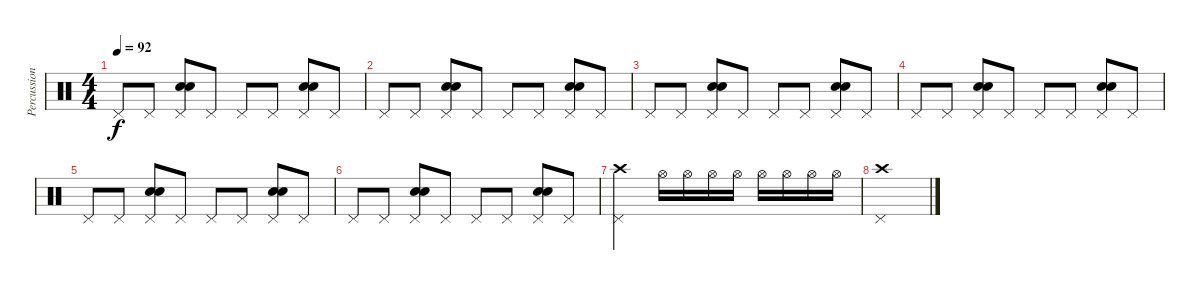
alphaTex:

\track ("Percussions" "Percussion") {instrument percussion}
\staff {score}
\articulation defaults
\ts (4 4)
\tempo 92
\clef neutral
\ks c "Pedal Hi-Hat (hit)".8{dy f} "Pedal Hi-Hat (hit)".8
("Pedal Hi-Hat (hit)" "Snare (hit) 2" "Snare (hit) 2").8 "Pedal Hi-Hat (hit)".8 "Pedal Hi-Hat (hit)".8 "Pedal Hi-Hat (hit)".8 ("Pedal Hi-Hat (hit)" "Snare (hit) 2" "Snare (hit) 2").8 "Pedal Hi-Hat (hit)".8 |
"Pedal Hi-Hat (hit)".8 "Pedal Hi-Hat (hit)".8 ("Pedal Hi-Hat (hit)" "Snare (hit) 2" "Snare (hit) 2").8 "Pedal Hi-Hat (hit)".8 "Pedal Hi-Hat (hit)".8 "Pedal Hi-Hat (hit)".8 ("Pedal Hi-Hat (hit)" "Snare (hit) 2" "Snare (hit) 2").8 "Pedal Hi-Hat (hit)".8 |
"Pedal Hi-Hat (hit)".8 "Pedal Hi-Hat (hit)".8 ("Pedal Hi-Hat (hit)" "Snare (hit) 2" "Snare (hit) 2").8 "Pedal Hi-Hat (hit)".8 "Pedal Hi-Hat (hit)".8 "Pedal Hi-Hat (hit)".8 ("Pedal Hi-Hat (hit)" "Snare (hit) 2" "Snare (hit) 2").8 "Pedal Hi-Hat (hit)".8 |
"Pedal Hi-Hat (hit)".8 "Pedal Hi-Hat (hit)".8 ("Pedal Hi-Hat (hit)" "Snare (hit) 2" "Snare (hit) 2").8 "Pedal Hi-Hat (hit)".8 "Pedal Hi-Hat (hit)".8 "Pedal Hi-Hat (hit)".8 ("Pedal Hi-Hat (hit)" "Snare (hit) 2" "Snare (hit) 2").8 "Pedal Hi-Hat (hit)".8 |
"Pedal Hi-Hat (hit)".8 "Pedal Hi-Hat (hit)".8 ("Pedal Hi-Hat (hit)" "Snare (hit) 2" "Snare (hit) 2").8 "Pedal Hi-Hat (hit)".8 "Pedal Hi-Hat (hit)".8 "Pedal Hi-Hat (hit)".8 ("Pedal Hi-Hat (hit)" "Snare (hit) 2" "Snare (hit) 2").8 "Pedal Hi-Hat (hit)".8 |
"Pedal Hi-Hat (hit)".8 "Pedal Hi-Hat (hit)".8 ("Pedal Hi-Hat (hit)" "Snare (hit) 2" "Snare (hit) 2").8 "Pedal Hi-Hat (hit)".8 "Pedal Hi-Hat (hit)".8 "Pedal Hi-Hat (hit)".8 ("Pedal Hi-Hat (hit)" "Snare (hit) 2" "Snare (hit) 2").8 "Pedal Hi-Hat (hit)".8 |
("Pedal Hi-Hat (hit)" "Crash high (hit)").2 "Hi-Hat (open)".16 "Hi-Hat (open)".16 "Hi-Hat (open)".16 "Hi-Hat (open)".16 "Hi-Hat (open)".16 "Hi-Hat (open)".16 "Hi-Hat (open)".16 "Hi-Hat (open)".16 |
("Pedal Hi-Hat (hit)" "Crash high (hit)").1
